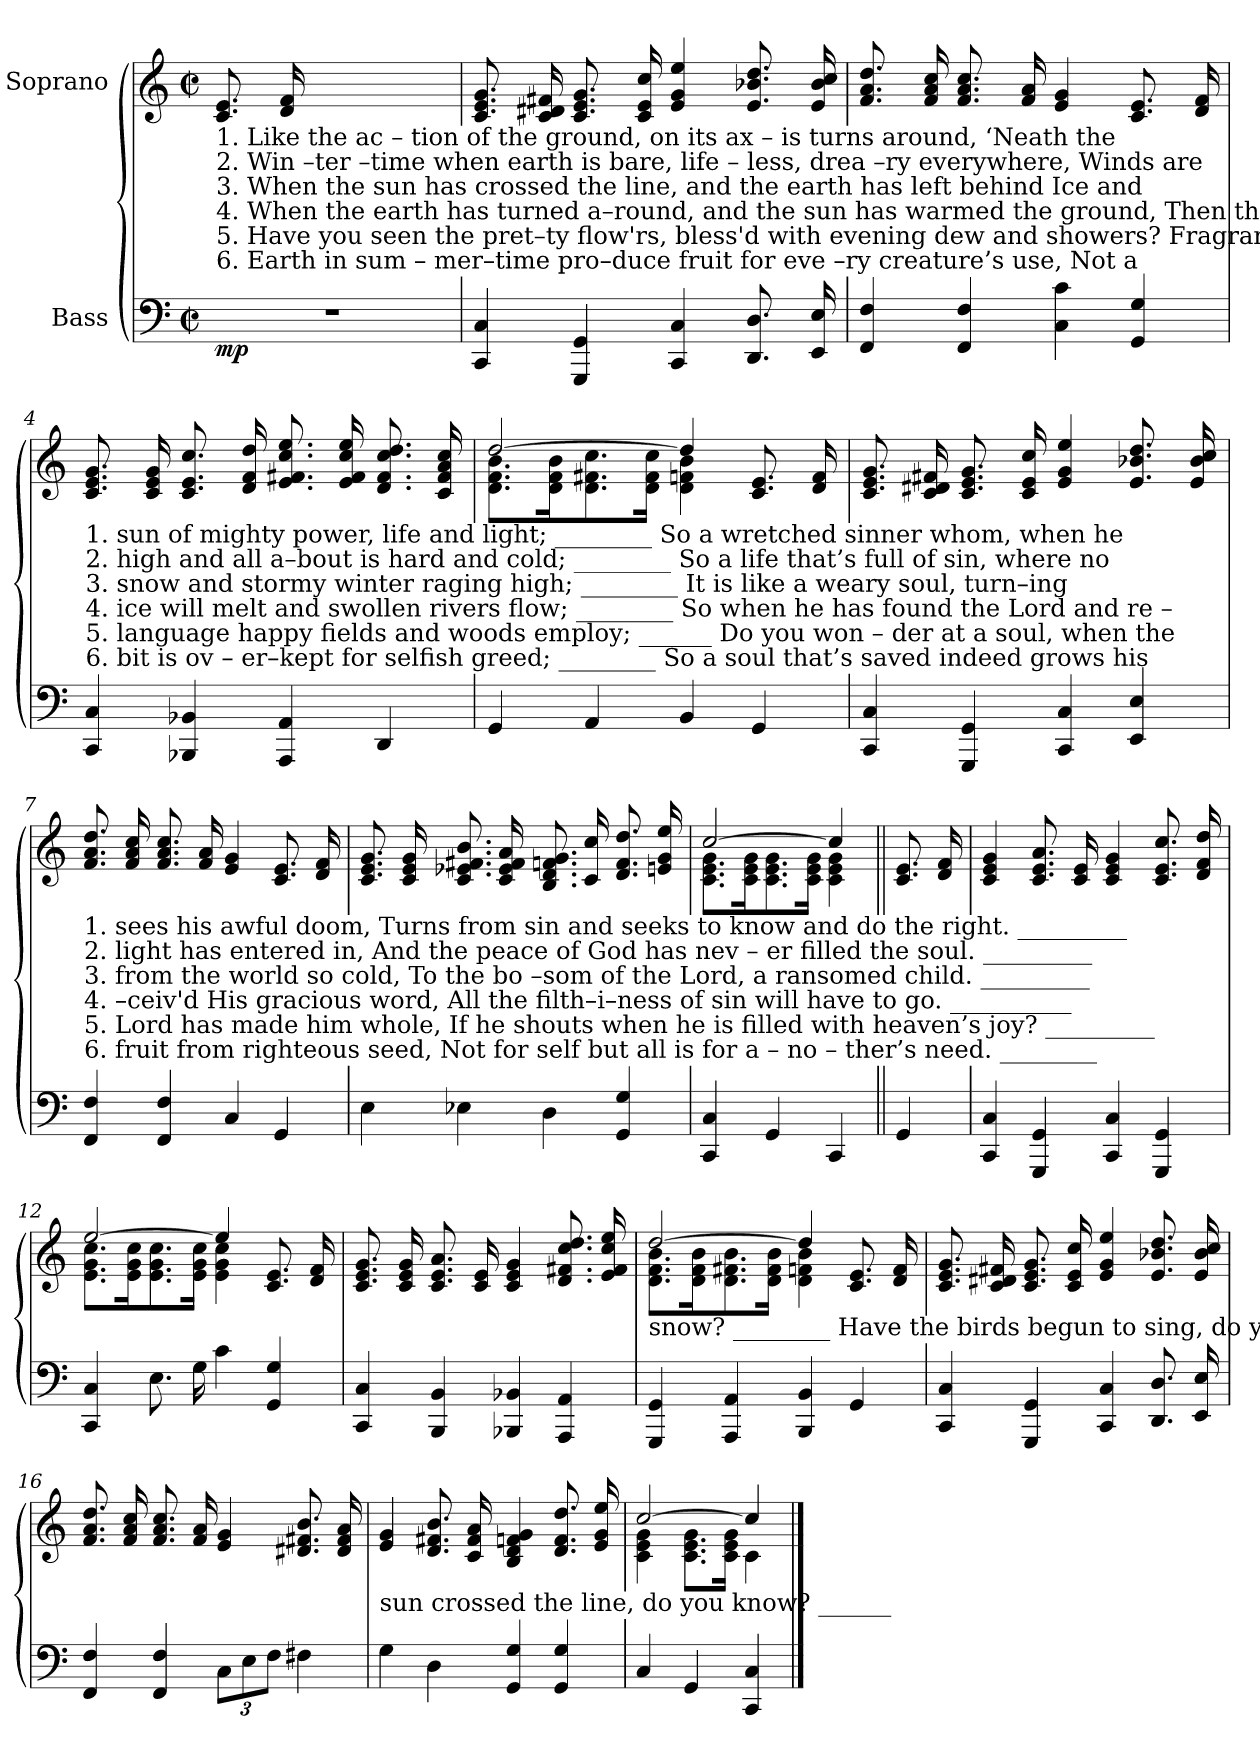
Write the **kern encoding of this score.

**kern	**dynam	**kern
*part2	*part2	*part1
*staff2	*staff2	*staff1
*I"Bass	*	*I"Soprano
*clefF4	*	*clefG2
*k[]	*	*k[]
*M2/2	*	*M2/2
*met(c|)	*	*met(c|)
*MM80	*	*MM80
=1	=1	=1
!	!	!LO:TX:b:t=1. Like   the   ac  –  tion   of    the   ground,  on     its    ax  –  is  turns around, ‘Neath the
!	!	!LO:TX:b:t=2. Win –ter –time  when earth  is   bare,     life  – less,  drea –ry everywhere,  Winds  are
!	!	!LO:TX:b:t=3. When the  sun  has  crossed  the  line,     and    the  earth  has  left  behind    Ice     and
!	!	!LO:TX:b:t=4. When the earth has turned  a–round, and the sun has warmed the ground, Then  the
!	!	!LO:TX:b:t=5. Have  you  seen the pret–ty flow'rs, bless'd with evening dew and showers?  Fragrant
!	!	!LO:TX:b:t=6. Earth   in    sum – mer–time pro–duce   fruit     for    eve –ry creature’s use,   Not     a
!	!LO:DY:b	!
1r	mp	8.c/ 8.e/
.	.	16d/ 16f/
.	.	2.ryy
=2	=2	=2
4CC/ 4C/	.	8.c/ 8.e/ 8.g/
.	.	16c/ 16d#X/ 16f#X/
4GGG/ 4GG/	.	8.c/ 8.e/ 8.g/
.	.	16c/ 16e/ 16cc/
4CC/ 4C/	.	4e/ 4g/ 4ee/
8.DD/ 8.D/	.	8.e/ 8.b-X/ 8.dd/
16EE/ 16E/	.	16e/ 16b-/ 16cc/
=3	=3	=3
4FF/ 4F/	.	8.f/ 8.a/ 8.dd/
.	.	16f/ 16a/ 16cc/
4FF/ 4F/	.	8.f/ 8.a/ 8.cc/
.	.	16f/ 16a/
4C\ 4c\	.	4e/ 4g/
4GG/ 4G/	.	8.c/ 8.e/
.	.	16d/ 16f/
!!LO:LB:g=z
=4	=4	=4
!	!	!LO:TX:b:t=1. sun  of  mighty  power,   life  and  light; ________   So  a  wretched sinner whom, when he
!	!	!LO:TX:b:t=2. high and all a–bout   is  hard  and  cold; ________   So  a    life  that’s  full  of sin, where no
!	!	!LO:TX:b:t=3. snow  and  stormy  winter  raging  high; ________   It   is    like    a  weary  soul,  turn–ing
!	!	!LO:TX:b:t=4. ice  will  melt  and  swollen rivers  flow; ________ So when he has found the Lord and re –
!	!	!LO:TX:b:t=5. language happy fields and woods employ; ______  Do you won – der  at  a soul, when the
!	!	!LO:TX:b:t=6.  bit  is   ov – er–kept   for   selfish  greed; ________ So a soul that’s saved indeed grows his
4CC/ 4C/	.	8.c/ 8.e/ 8.g/
.	.	16c/ 16e/ 16g/
4BBB-X/ 4BB-X/	.	8.c/ 8.e/ 8.cc/
.	.	16d/ 16f/ 16dd/
4AAA/ 4AA/	.	8.e/ 8.f#X/ 8.cc/ 8.ee/
.	.	16e/ 16f#/ 16cc/ 16ee/
4DD/	.	8.d/ 8.f#/ 8.cc/ 8.dd/
.	.	16c/ 16f#/ 16a/ 16cc/
=5	=5	=5
*	*	*^
4GG/	.	[2dd/	8.d\ 8.f\ 8.b\L
.	.	.	16d\ 16f\ 16b\K
4AA/	.	.	8.d\ 8.f#X\ 8.cc\
.	.	.	16d\ 16f#\ 16cc\Jk
4BB/	.	4dd/]	4d\ 4fn\ 4b\
4GG/	.	8.c/ 8.e/	4ryy
.	.	16d/ 16f/	.
*	*	*v	*v
=6	=6	=6
4CC/ 4C/	.	8.c/ 8.e/ 8.g/
.	.	16c/ 16d#X/ 16f#X/
4GGG/ 4GG/	.	8.c/ 8.e/ 8.g/
.	.	16c/ 16e/ 16cc/
4CC/ 4C/	.	4e/ 4g/ 4ee/
4EE/ 4E/	.	8.e/ 8.b-X/ 8.dd/
.	.	16e/ 16b-/ 16cc/
!!LO:LB:g=z
=7	=7	=7
!	!	!LO:TX:b:t=1. sees his awful doom, Turns from sin and seeks to  know   and  do   the    right. _________
!	!	!LO:TX:b:t=2. light has entered in, And the peace  of   God   has   nev – er  filled   the   soul. _________
!	!	!LO:TX:b:t=3. from the world so cold, To the bo –som   of     the   Lord,  a  ransomed   child. _________
!	!	!LO:TX:b:t=4. –ceiv'd His gracious word, All the filth–i–ness  of    sin   will  have   to     go. __________
!	!	!LO:TX:b:t=5. Lord has made him whole, If  he  shouts when he is filled with  heaven’s  joy? _________
!	!	!LO:TX:b:t=6.  fruit from righteous seed, Not for self but  all    is     for   a – no – ther’s   need. ________
4FF/ 4F/	.	8.f/ 8.a/ 8.dd/
.	.	16f/ 16a/ 16cc/
4FF/ 4F/	.	8.f/ 8.a/ 8.cc/
.	.	16f/ 16a/
4C/	.	4e/ 4g/
4GG/	.	8.c/ 8.e/
.	.	16d/ 16f/
=8	=8	=8
4E\	.	8.c/ 8.e/ 8.g/
.	.	16c/ 16e/ 16g/
4E-X\	.	8.c/ 8.e-X/ 8.f#X/ 8.b/
.	.	16c/ 16e-/ 16f#/ 16a/
4D\	.	8.B/ 8.d/ 8.fn/ 8.g/
.	.	16c/ 16cc/
4GG/ 4G/	.	8.d/ 8.f/ 8.dd/
.	.	16en/ 16g/ 16ee/
=9	=9	=9
*	*	*^
4CC/ 4C/	.	[2cc/	8.c\ 8.e\ 8.g\L
.	.	.	16c\ 16e\ 16g\K
4GG/	.	.	8.c\ 8.e\ 8.g\
.	.	.	16c\ 16e\ 16g\Jk
4CC/	.	4cc/]	4c\ 4e\ 4g\
!!LO:PB:g=z
=10||	=10||	=10||	=10||
!	!	!LO:TX:b:t=Has the sun crossed the line, do you know? ______   Has  he   melted   all   the  ice  and  the	!
!	!	!LO:TX:a:t=Chorus	!
*	*	*v	*v
4GG/	.	8.c/ 8.e/
.	.	16d/ 16f/
=11	=11	=11
4CC/ 4C/	.	4c/ 4e/ 4g/
4GGG/ 4GG/	.	8.c/ 8.e/ 8.a/
.	.	16c/ 16e/
4CC/ 4C/	.	4c/ 4e/ 4g/
4GGG/ 4GG/	.	8.c/ 8.e/ 8.cc/
.	.	16d/ 16f/ 16dd/
=12	=12	=12
*	*	*^
4CC/ 4C/	.	[2ee/	8.e\ 8.g\ 8.cc\L
.	.	.	16e\ 16g\ 16cc\K
8.E\	.	.	8.e\ 8.g\ 8.cc\
16G\	.	.	16e\ 16g\ 16cc\Jk
4c\	.	4ee/]	4e\ 4g\ 4cc\
4GG/ 4G/	.	8.c/ 8.e/	4ryy
.	.	16d/ 16f/	.
*	*	*v	*v
=13	=13	=13
4CC/ 4C/	.	8.c/ 8.e/ 8.g/
.	.	16c/ 16e/ 16g/
4BBB/ 4BB/	.	8.c/ 8.e/ 8.a/
.	.	16c/ 16e/
4BBB-X/ 4BB-X/	.	4c/ 4e/ 4g/
4AAA/ 4AA/	.	8.d/ 8.f#X/ 8.cc/ 8.dd/
.	.	16e/ 16f#/ 16cc/ 16ee/
!!LO:LB:g=z
=14	=14	=14
*	*	*^
!	!	!LO:TX:b:t=snow? ________ Have the  birds   begun  to sing, do you feel the joy of spring?      Has  the	!
4GGG/ 4GG/	.	[2dd/	8.d\ 8.f\ 8.b\L
.	.	.	16d\ 16f\ 16b\K
4AAA/ 4AA/	.	.	8.d\ 8.f#X\ 8.b\
.	.	.	16d\ 16f#\ 16b\Jk
4BBB/ 4BB/	.	4dd/]	4d\ 4fn\ 4b\
4GG/	.	8.c/ 8.e/	4ryy
.	.	16d/ 16f/	.
*	*	*v	*v
=15	=15	=15
4CC/ 4C/	.	8.c/ 8.e/ 8.g/
.	.	16c/ 16d#X/ 16f#X/
4GGG/ 4GG/	.	8.c/ 8.e/ 8.g/
.	.	16c/ 16e/ 16cc/
4CC/ 4C/	.	4e/ 4g/ 4ee/
8.DD/ 8.D/	.	8.e/ 8.b-X/ 8.dd/
16EE/ 16E/	.	16e/ 16b-/ 16cc/
=16	=16	=16
4FF/ 4F/	.	8.f/ 8.a/ 8.dd/
.	.	16f/ 16a/ 16cc/
4FF/ 4F/	.	8.f/ 8.a/ 8.cc/
.	.	16f/ 16a/
*Xbrackettup	*	*
12C\L	.	4e/ 4g/
12E\	.	.
12F\J	.	.
4F#X\	.	8.d#X/ 8.f#X/ 8.b/
.	.	16d#/ 16f#/ 16a/
!!LO:LB:g=z
=17	=17	=17
!	!	!LO:TX:b:t=sun crossed the  line,   do   you  know? ______
4G\	.	4e/ 4g/
4D\	.	8.d/ 8.f#X/ 8.b/
.	.	16c/ 16f#/ 16a/
4GG/ 4G/	.	4B/ 4d/ 4fn/ 4g/
4GG/ 4G/	.	8.d/ 8.f/ 8.dd/
.	.	16e/ 16g/ 16ee/
=18	=18	=18
*	*	*^
4C/	.	[2cc/	4c\ 4e\ 4g\
4GG/	.	.	8.c\ 8.e\ 8.g\L
.	.	.	16c\ 16e\ 16g\Jk
*	*	*MM70	*
4CC/ 4C/	.	4cc/]	4c\
*	*	*v	*v
==	==	==
*-	*-	*-
